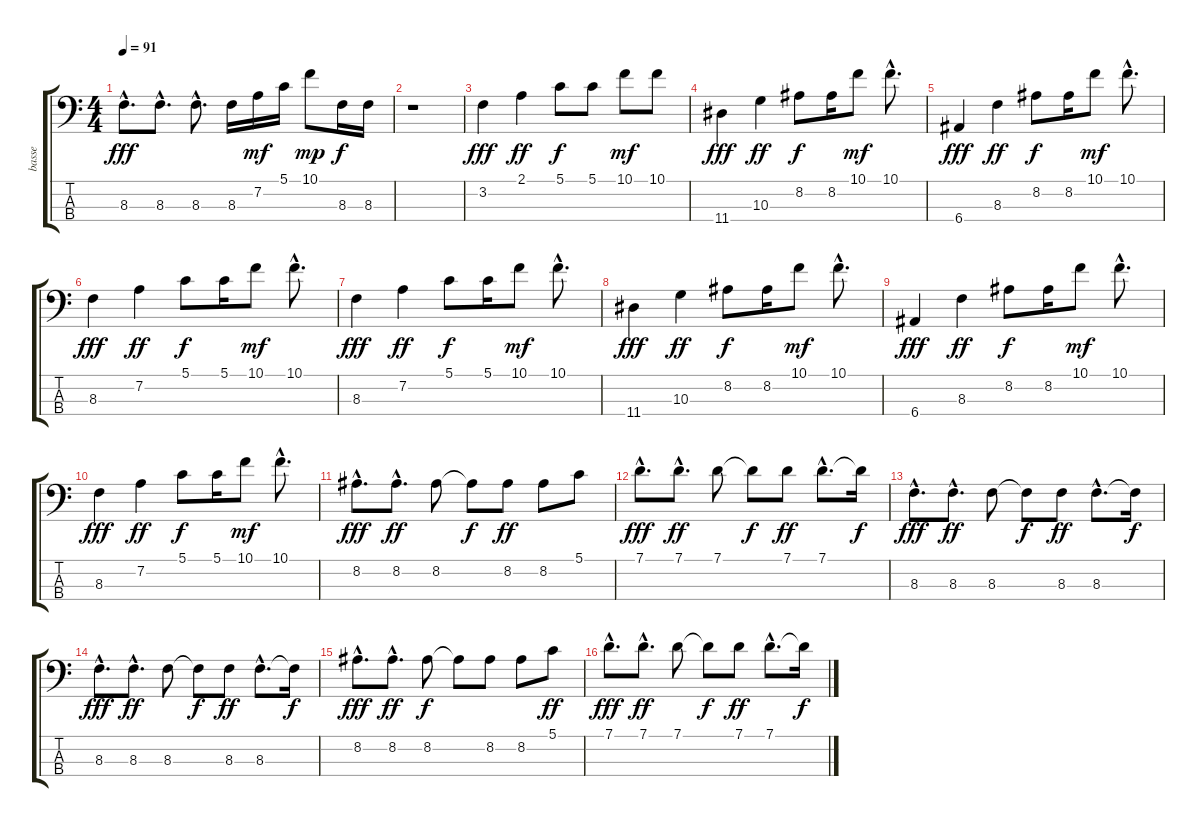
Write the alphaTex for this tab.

\track ("basse" "basse") {instrument slapbass2}
\staff {score tabs}
\tuning (G2 D2 A1 E1) {hide}
\ts (4 4)
\tempo 91
\clef f4
\ks c
8.3{hac}.8{d dy fff} 8.3{hac}.8{d} 8.3{hac}.8{d} 8.3.16 7.2.16{dy mf} 5.1.16 10.1.8{dy mp} 8.3.16{dy f} 8.3.16 |
r.1 |
3.2.4{dy fff volume 11} 2.1.4{dy ff} 5.1.8{dy f} 5.1.8 10.1.8{dy mf} 10.1.8 |
11.4.4{dy fff} 10.3.4{dy ff} 8.2.8{dy f} 8.2.16 10.1.8{dy mf} 10.1{hac}.8{d} |
6.4.4{dy fff} 8.3.4{dy ff} 8.2.8{dy f} 8.2.16 10.1.8{dy mf} 10.1{hac}.8{d} |
8.3.4{dy fff volume 10} 7.2.4{dy ff} 5.1.8{dy f} 5.1.16 10.1.8{dy mf} 10.1{hac}.8{d} |
8.3.4{dy fff volume 10} 7.2.4{dy ff} 5.1.8{dy f} 5.1.16 10.1.8{dy mf} 10.1{hac}.8{d} |
11.4.4{dy fff} 10.3.4{dy ff} 8.2.8{dy f} 8.2.16 10.1.8{dy mf} 10.1{hac}.8{d} |
6.4.4{dy fff} 8.3.4{dy ff} 8.2.8{dy f} 8.2.16 10.1.8{dy mf} 10.1{hac}.8{d} |
8.3.4{dy fff volume 10} 7.2.4{dy ff} 5.1.8{dy f} 5.1.16 10.1.8{dy mf} 10.1{hac}.8{d} |
8.2{hac}.8{d dy fff} 8.2{hac}.8{d dy ff volume 12} 8.2.8 8.2{t}.8{dy f} 8.2.8{dy ff} 8.2.8 5.1.8 |
7.1{hac}.8{d dy fff} 7.1{hac}.8{d dy ff} 7.1.8 7.1{t}.8{dy f} 7.1.8{dy ff} 7.1{hac}.8{d} 7.1{t}.16{dy f} |
8.3{hac}.8{d dy fff} 8.3{hac}.8{d dy ff} 8.3.8 8.3{t}.8{dy f} 8.3.8{dy ff} 8.3{hac}.8{d} 8.3{t}.16{dy f} |
8.3{hac}.8{d dy fff} 8.3{hac}.8{d dy ff} 8.3.8 8.3{t}.8{dy f} 8.3.8{dy ff} 8.3{hac}.8{d} 8.3{t}.16{dy f} |
8.2{hac}.8{d dy fff} 8.2{hac}.8{d dy ff} 8.2.8{dy f} 8.2{t}.8 8.2.8 8.2.8 5.1.8{dy ff} |
7.1{hac}.8{d dy fff} 7.1{hac}.8{d dy ff} 7.1.8 7.1{t}.8{dy f} 7.1.8{dy ff} 7.1{hac}.8{d} 7.1{t}.16{dy f}
